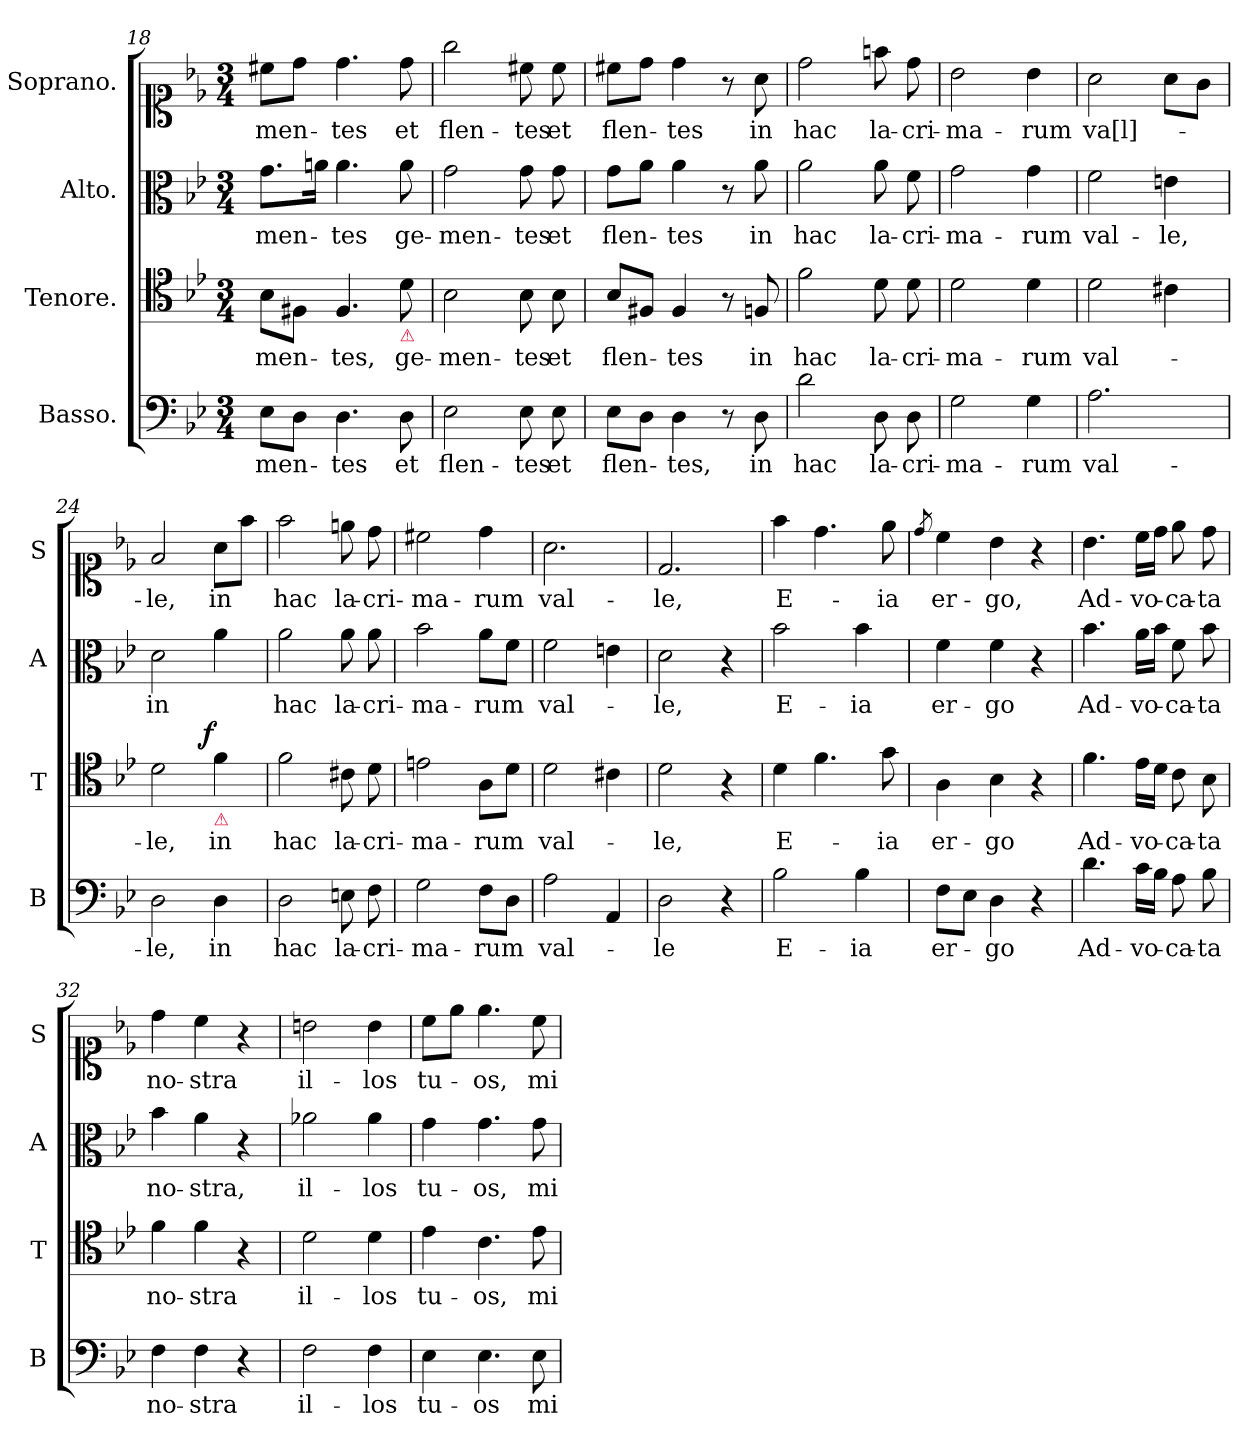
**kern	**text	**kern	**text	**dynam	**kern	**text	**kern	**text
*part4	*part4	*part3	*part3	*part3	*part2	*part2	*part1	*part1
*staff4	*staff4	*staff3	*staff3	*staff3	*staff2	*staff2	*staff1	*staff1
*I"Basso.	*	*I"Tenore.	*	*	*I"Alto.	*	*I"Soprano.	*
*I'B	*	*I'T	*	*	*I'A	*	*I'S	*
*clefF4	*	*clefC4	*	*	*clefC3	*	*clefC1	*
*k[b-e-]	*	*k[b-e-]	*	*	*k[b-e-]	*	*k[b-e-]	*
*M3/4	*	*M3/4	*	*	*M3/4	*	*M3/4	*
=18	=18	=18	=18	=18	=18	=18	=18	=18
8E-\L	-men-	8B-\L	-men-	.	8.g\L	-men-	8cc#X\L	-men-
8D\J	.	8F#X\J	.	.	.	.	8dd\J	.
.	.	.	.	.	16an\Jk	.	.	.
4.D\	-tes	4.F#/	-tes,	.	4.a\	-tes	4.dd\	-tes
!	!	!LO:TX:b:color=crimson:t=⚠	!	!	!	!	!	!
!	!	!	!	!LO:DY:b:rj	!	!	!	!
8D\	et	8d\	ge-	fo	8a\	ge-	8dd\	et
=19	=19	=19	=19	=19	=19	=19	=19	=19
2E-\	flen-	2B-\	-men-	.	2g\	-men-	2gg\	flen-
8E-\	-tes	8B-\	-tes	.	8g\	-tes	8cc#X\	-tes
8E-\	et	8B-\	et	.	8g\	et	8cc#\	et
=20	=20	=20	=20	=20	=20	=20	=20	=20
8E-\L	flen-	8B-/L	flen-	.	8g\L	flen-	8cc#X\L	flen-
8D\J	.	8F#X/J	.	.	8a\J	.	8dd\J	.
4D\	-tes,	4F#/	-tes	.	4a\	-tes	4dd\	-tes
8r	.	8r	.	.	8r	.	8r	.
8D\	in	8Fn/	in	.	8a\	in	8a\	in
=21	=21	=21	=21	=21	=21	=21	=21	=21
2d\	hac	2f\	hac	.	2a\	hac	2dd\	hac
8D\	la-	8d\	la-	.	8a\	la-	8ffn\	la-
8D\	-cri-	8d\	-cri-	.	8f\	-cri-	8dd\	-cri-
=22	=22	=22	=22	=22	=22	=22	=22	=22
2G\	-ma-	2d\	-ma-	.	2g\	-ma-	2b-\	-ma-
4G\	-rum	4d\	-rum	.	4g\	-rum	4b-\	-rum
=23	=23	=23	=23	=23	=23	=23	=23	=23
2.A\	val-	2d\	val-	.	2f\	val-	2a\	va[l]-
.	.	4c#X\	.	.	4en\	-le,	8a\L	.
.	.	.	.	.	.	.	8g\J	.
=24	=24	=24	=24	=24	=24	=24	=24	=24
2D\	-le,	2d\	-le,	.	2d\	in	2f/	-le,
!	!	!LO:TX:b:color=crimson:t=⚠	!	!	!	!	!	!
!	!	!	!	!LO:DY:b:rj	!	!	!	!
4D\	in	4f\	in	f	4a\	.	8a\L	in
.	.	.	.	.	.	.	8ff\J	.
=25	=25	=25	=25	=25	=25	=25	=25	=25
2D\	hac	2f\	hac	.	2a\	hac	2ff\	hac
8En\	la-	8c#X\	la-	.	8a\	la-	8een\	la-
8F\	-cri-	8d\	-cri-	.	8a\	-cri-	8dd\	-cri-
=26	=26	=26	=26	=26	=26	=26	=26	=26
2G\	-ma-	2en\	-ma-	.	2b-\	-ma-	2cc#X\	-ma-
8F\L	-rum	8A\L	-rum	.	8a\L	-rum	4dd\	-rum
8D\J	.	8d\J	.	.	8f\J	.	.	.
=27	=27	=27	=27	=27	=27	=27	=27	=27
2A\	val-	2d\	val-	.	2f\	val-	2.a\	val-
4AA/	.	4c#X\	.	.	4en\	.	.	.
=28	=28	=28	=28	=28	=28	=28	=28	=28
2D\	-le	2d\	-le,	.	2d\	-le,	2.d/	-le,
4r	.	4r	.	.	4r	.	.	.
=29	=29	=29	=29	=29	=29	=29	=29	=29
2B-\	E-	4d\	E-	.	2b-\	E-	4ff\	E-
.	.	4.f\	.	.	.	.	4.dd\	.
4B-\	-ia	.	.	.	4b-\	-ia	.	.
.	.	8g\	-ia	.	.	.	8ee-\	-ia
=30	=30	=30	=30	=30	=30	=30	=30	=30
.	.	.	.	.	.	.	8qdd/	.
8F\L	er-	4A\	er-	.	4f\	er-	4cc\	er-
8E-\J	.	.	.	.	.	.	.	.
4D\	-go	4B-\	-go	.	4f\	-go	4b-\	-go,
4r	.	4r	.	.	4r	.	4r	.
=31	=31	=31	=31	=31	=31	=31	=31	=31
4.d\	Ad-	4.f\	Ad-	.	4.b-\	Ad-	4.b-\	Ad-
16c\LL	-vo-	16e-\LL	-vo-	.	16a\LL	-vo-	16cc\LL	-vo-
16B-\JJ	.	16d\JJ	.	.	16b-\JJ	.	16dd\JJ	.
8A\	-ca-	8c\	-ca-	.	8f\	-ca-	8ee-\	-ca-
8B-\	-ta	8B-\	-ta	.	8b-\	-ta	8dd\	-ta
=32	=32	=32	=32	=32	=32	=32	=32	=32
4F\	no-	4f\	no-	.	4b-\	no-	4dd\	no-
4F\	-stra	4f\	-stra	.	4a\	-stra,	4cc\	-stra
4r	.	4r	.	.	4r	.	4r	.
=33	=33	=33	=33	=33	=33	=33	=33	=33
2F\	il-	2d\	il-	.	2a-X\	il-	2bn\	il-
4F\	-los	4d\	-los	.	4a-\	-los	4b\	-los
=34	=34	=34	=34	=34	=34	=34	=34	=34
4E-\	tu-	4e-\	tu-	.	4g\	tu-	8cc\L	tu-
.	.	.	.	.	.	.	8ee-\J	.
4.E-\	-os	4.c\	-os,	.	4.g\	-os,	4.ee-\	-os,
8E-\	mi-	8e-\	mi-	.	8g\	mi-	8cc\	mi-
=	=	=	=	=	=	=	=	=
*-	*-	*-	*-	*-	*-	*-	*-	*-
